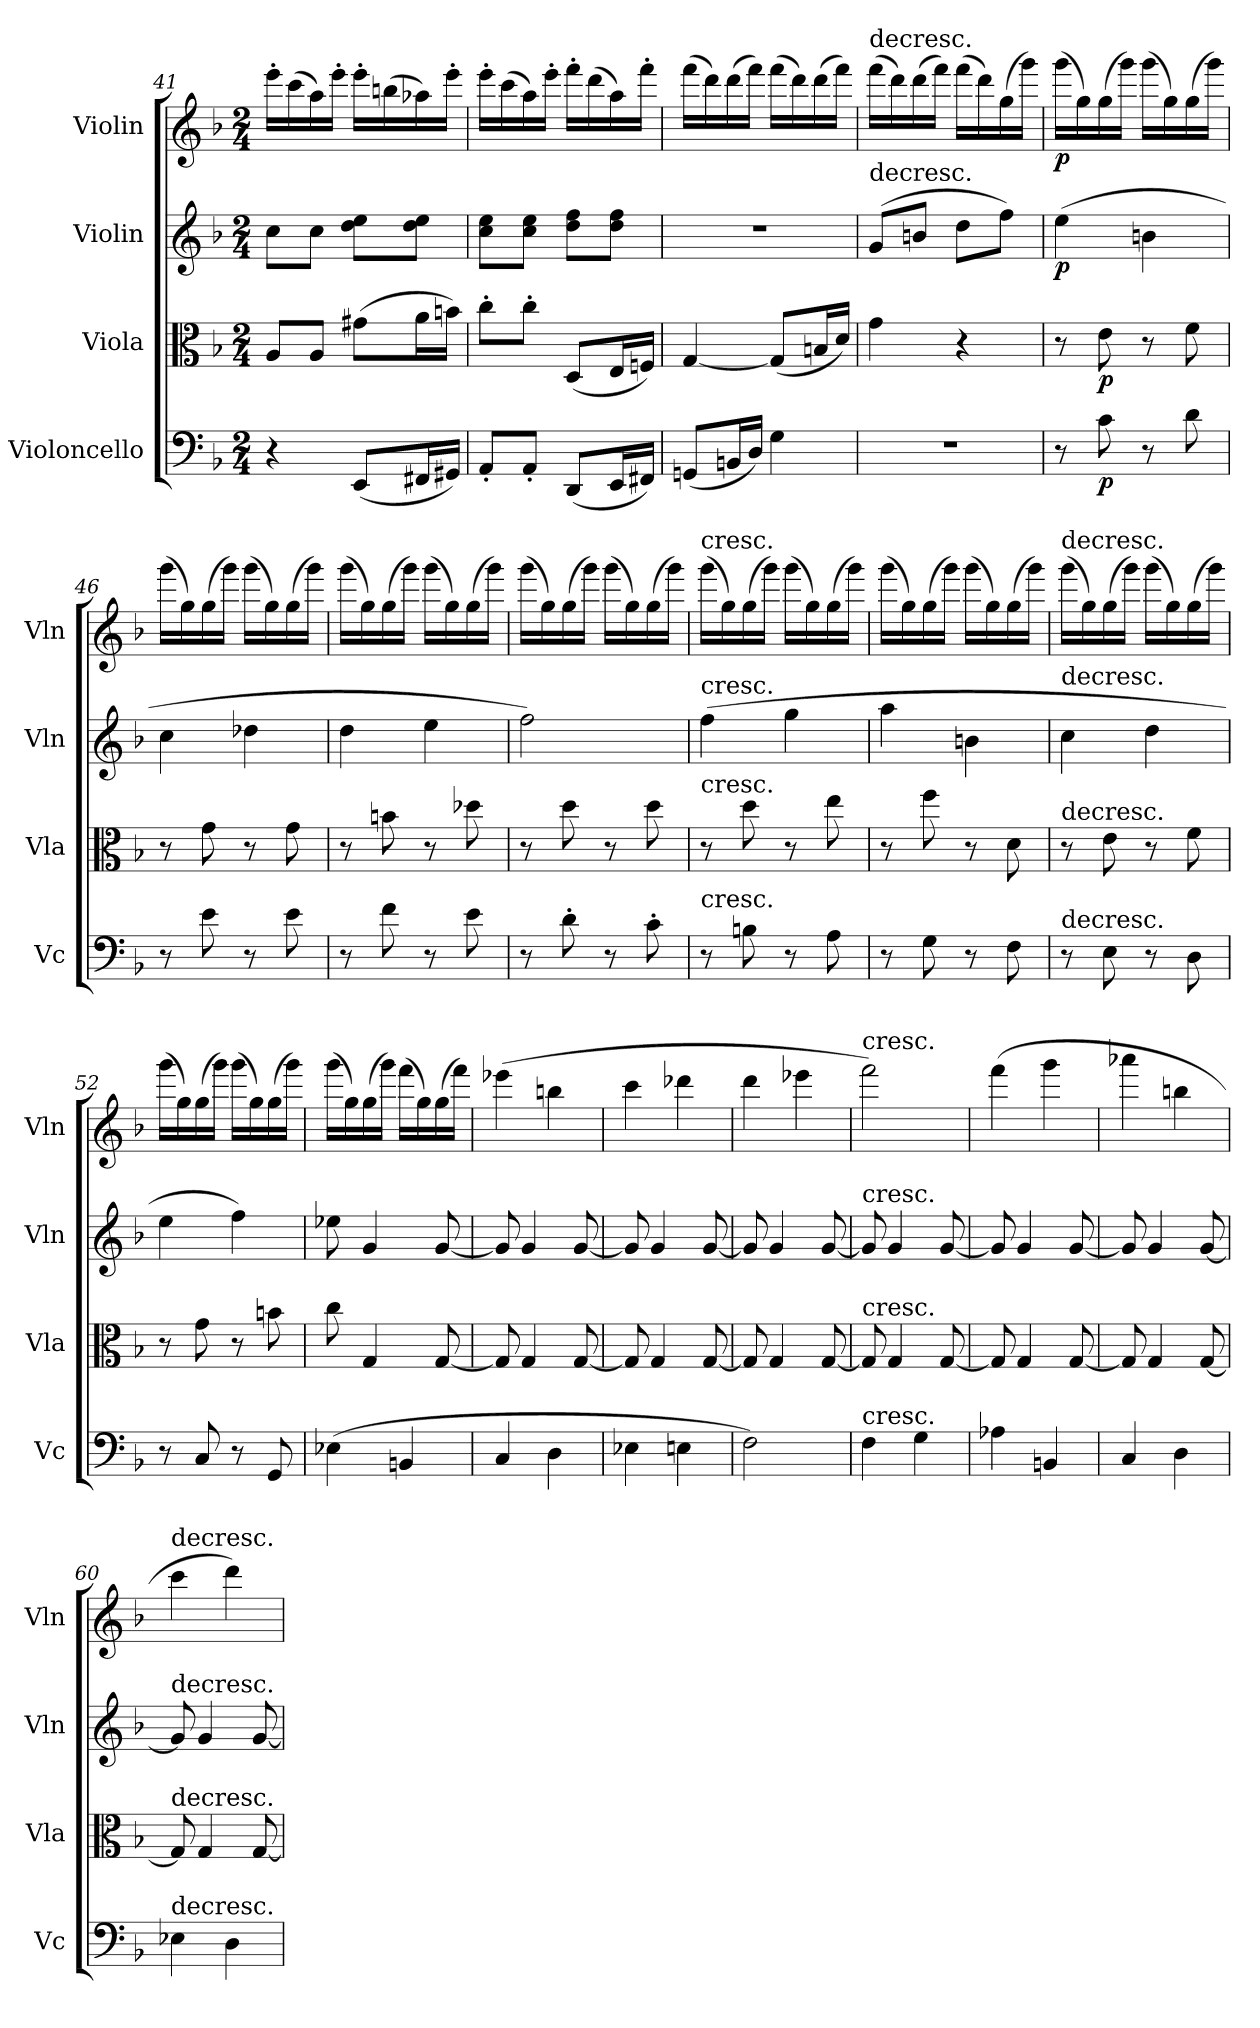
**kern	**dynam	**kern	**dynam	**kern	**dynam	**kern	**dynam
*part4	*part4	*part3	*part3	*part2	*part2	*part1	*part1
*staff4	*staff4	*staff3	*staff3	*staff2	*staff2	*staff1	*staff1
*I"Violoncello	*	*I"Viola	*	*I"Violin	*	*I"Violin	*
*I'Vc	*	*I'Vla	*	*I'Vln	*	*I'Vln	*
*clefF4	*	*clefC3	*	*clefG2	*	*clefG2	*
*k[b-]	*	*k[b-]	*	*k[b-]	*	*k[b-]	*
*M2/4	*	*M2/4	*	*M2/4	*	*M2/4	*
=41	=41	=41	=41	=41	=41	=41	=41
4r	.	8A/L	.	8cc\L	.	16eee'\LL	.
.	.	.	.	.	.	(16ccc\	.
.	.	8A/J	.	8cc\J	.	16aa\)	.
.	.	.	.	.	.	16eee'\JJ	.
(8EE/L	.	(8g#X\L	.	8dd\ 8ee\L	.	16eee'\LL	.
.	.	.	.	.	.	(16bbn\	.
16FF#X/L	.	16a\L	.	8dd\ 8ee\J	.	16aa-X\)	.
16GG#X/JJ)	.	16bn\JJ)	.	.	.	16eee'\JJ	.
=42	=42	=42	=42	=42	=42	=42	=42
8AA'/L	.	8cc'\L	.	8cc\ 8ee\L	.	16eee'\LL	.
.	.	.	.	.	.	(16ccc\	.
8AA'/J	.	8cc'\J	.	8cc\ 8ee\J	.	16aa\)	.
.	.	.	.	.	.	16eee'\JJ	.
(8DD/L	.	(8D/L	.	8dd\ 8ff\L	.	16fff'\LL	.
.	.	.	.	.	.	(16ddd\	.
16EE/L	.	16E/L	.	8dd\ 8ff\J	.	16aa\)	.
16FF#X/JJ)	.	16Fn/JJ)	.	.	.	16fff'\JJ	.
=43	=43	=43	=43	=43	=43	=43	=43
(8GGn/L	.	[4G/	.	2r	.	(16fff\LL	.
.	.	.	.	.	.	16ddd\)	.
16BBn/L	.	.	.	.	.	(16ddd\	.
16D/JJ)	.	.	.	.	.	16fff\JJ)	.
4G\	.	(8G/L]	.	.	.	(16fff\LL	.
.	.	.	.	.	.	16ddd\)	.
.	.	16Bn/L	.	.	.	(16ddd\	.
.	.	16d/JJ)	.	.	.	16fff\JJ)	.
=44	=44	=44	=44	=44	=44	=44	=44
!	!	!	!	!	!	!LO:TX:t=decresc.	!
!	!	!	!	!LO:TX:t=decresc.	!	!	!
2r	.	4g\	.	(8g/L	.	(16fff\LL	.
.	.	.	.	.	.	16ddd\)	.
.	.	.	.	8bn/J	.	(16ddd\	.
.	.	.	.	.	.	16fff\JJ)	.
.	.	4r	.	8dd\L	.	(16fff\LL	.
.	.	.	.	.	.	16ddd\)	.
.	.	.	.	8ff\J)	.	(16gg\	.
.	.	.	.	.	.	16ggg\JJ)	.
=45	=45	=45	=45	=45	=45	=45	=45
8r	.	8r	.	(4ee\	p	(16ggg\LL	p
.	.	.	.	.	.	16gg\)	.
8c\	p	8e\	p	.	.	(16gg\	.
.	.	.	.	.	.	16ggg\JJ)	.
8r	.	8r	.	4bn\	.	(16ggg\LL	.
.	.	.	.	.	.	16gg\)	.
8d\	.	8f\	.	.	.	(16gg\	.
.	.	.	.	.	.	16ggg\JJ)	.
=46	=46	=46	=46	=46	=46	=46	=46
8r	.	8r	.	4cc\	.	(16ggg\LL	.
.	.	.	.	.	.	16gg\)	.
8e\	.	8g\	.	.	.	(16gg\	.
.	.	.	.	.	.	16ggg\JJ)	.
8r	.	8r	.	4dd-X\	.	(16ggg\LL	.
.	.	.	.	.	.	16gg\)	.
8e\	.	8g\	.	.	.	(16gg\	.
.	.	.	.	.	.	16ggg\JJ)	.
=47	=47	=47	=47	=47	=47	=47	=47
8r	.	8r	.	4dd\	.	(16ggg\LL	.
.	.	.	.	.	.	16gg\)	.
8f\	.	8bn\	.	.	.	(16gg\	.
.	.	.	.	.	.	16ggg\JJ)	.
8r	.	8r	.	4ee\	.	(16ggg\LL	.
.	.	.	.	.	.	16gg\)	.
8e\	.	8dd-X\	.	.	.	(16gg\	.
.	.	.	.	.	.	16ggg\JJ)	.
=48	=48	=48	=48	=48	=48	=48	=48
8r	.	8r	.	2ff\)	.	(16ggg\LL	.
.	.	.	.	.	.	16gg\)	.
8d'\	.	8dd\	.	.	.	(16gg\	.
.	.	.	.	.	.	16ggg\JJ)	.
8r	.	8r	.	.	.	(16ggg\LL	.
.	.	.	.	.	.	16gg\)	.
8c'\	.	8dd\	.	.	.	(16gg\	.
.	.	.	.	.	.	16ggg\JJ)	.
=49	=49	=49	=49	=49	=49	=49	=49
!	!	!	!	!	!	!LO:TX:t=cresc.	!
!	!	!	!	!LO:TX:t=cresc.	!	!	!
!	!	!LO:TX:t=cresc.	!	!	!	!	!
!LO:TX:t=cresc.	!	!	!	!	!	!	!
8r	.	8r	.	(4ff\	.	(16ggg\LL	.
.	.	.	.	.	.	16gg\)	.
8Bn\	.	8dd\	.	.	.	(16gg\	.
.	.	.	.	.	.	16ggg\JJ)	.
8r	.	8r	.	4gg\	.	(16ggg\LL	.
.	.	.	.	.	.	16gg\)	.
8A\	.	8ee\	.	.	.	(16gg\	.
.	.	.	.	.	.	16ggg\JJ)	.
=50	=50	=50	=50	=50	=50	=50	=50
8r	.	8r	.	4aa\	.	(16ggg\LL	.
.	.	.	.	.	.	16gg\)	.
8G\	.	8ff\	.	.	.	(16gg\	.
.	.	.	.	.	.	16ggg\JJ)	.
8r	.	8r	.	4bn\	.	(16ggg\LL	.
.	.	.	.	.	.	16gg\)	.
8F\	.	8d\	.	.	.	(16gg\	.
.	.	.	.	.	.	16ggg\JJ)	.
=51	=51	=51	=51	=51	=51	=51	=51
!	!	!	!	!	!	!LO:TX:t=decresc.	!
!	!	!	!	!LO:TX:t=decresc.	!	!	!
!	!	!LO:TX:t=decresc.	!	!	!	!	!
!LO:TX:t=decresc.	!	!	!	!	!	!	!
8r	.	8r	.	4cc\	.	(16ggg\LL	.
.	.	.	.	.	.	16gg\)	.
8E\	.	8e\	.	.	.	(16gg\	.
.	.	.	.	.	.	16ggg\JJ)	.
8r	.	8r	.	4dd\	.	(16ggg\LL	.
.	.	.	.	.	.	16gg\)	.
8D\	.	8f\	.	.	.	(16gg\	.
.	.	.	.	.	.	16ggg\JJ)	.
=52	=52	=52	=52	=52	=52	=52	=52
8r	.	8r	.	4ee\	.	(16ggg\LL	.
.	.	.	.	.	.	16gg\)	.
8C/	.	8g\	.	.	.	(16gg\	.
.	.	.	.	.	.	16ggg\JJ)	.
8r	.	8r	.	4ff\)	.	(16ggg\LL	.
.	.	.	.	.	.	16gg\)	.
8GG/	.	8bn\	.	.	.	(16gg\	.
.	.	.	.	.	.	16ggg\JJ)	.
=53	=53	=53	=53	=53	=53	=53	=53
(4E-X\	.	8cc\	.	8ee-X\	.	(16ggg\LL	.
.	.	.	.	.	.	16gg\)	.
.	.	4G/	.	4g/	.	(16gg\	.
.	.	.	.	.	.	16ggg\JJ)	.
4BBn/	.	.	.	.	.	(16fff\LL	.
.	.	.	.	.	.	16gg\)	.
.	.	[8G/	.	[8g/	.	(16gg\	.
.	.	.	.	.	.	16fff\JJ)	.
=54	=54	=54	=54	=54	=54	=54	=54
4C/	.	8G/]	.	8g/]	.	(4eee-X\	.
.	.	4G/	.	4g/	.	.	.
4D\	.	.	.	.	.	4bbn\	.
.	.	[8G/	.	[8g/	.	.	.
=55	=55	=55	=55	=55	=55	=55	=55
4E-X\	.	8G/]	.	8g/]	.	4ccc\	.
.	.	4G/	.	4g/	.	.	.
4En\	.	.	.	.	.	4ddd-X\	.
.	.	[8G/	.	[8g/	.	.	.
=56	=56	=56	=56	=56	=56	=56	=56
2F\)	.	8G/]	.	8g/]	.	4ddd\	.
.	.	4G/	.	4g/	.	.	.
.	.	.	.	.	.	4eee-X\	.
.	.	[8G/	.	[8g/	.	.	.
=57	=57	=57	=57	=57	=57	=57	=57
!	!	!	!	!	!	!LO:TX:t=cresc.	!
!	!	!	!	!LO:TX:t=cresc.	!	!	!
!	!	!LO:TX:t=cresc.	!	!	!	!	!
!LO:TX:t=cresc.	!	!	!	!	!	!	!
4F\	.	8G/]	.	8g/]	.	2fff\)	.
.	.	4G/	.	4g/	.	.	.
4G\	.	.	.	.	.	.	.
.	.	[8G/	.	[8g/	.	.	.
=58	=58	=58	=58	=58	=58	=58	=58
4A-X\	.	8G/]	.	8g/]	.	(4fff\	.
.	.	4G/	.	4g/	.	.	.
4BBn/	.	.	.	.	.	4ggg\	.
.	.	[8G/	.	[8g/	.	.	.
=59	=59	=59	=59	=59	=59	=59	=59
4C/	.	8G/]	.	8g/]	.	4aaa-X\	.
.	.	4G/	.	4g/	.	.	.
4D\	.	.	.	.	.	4bbn\	.
.	.	[8G/	.	[8g/	.	.	.
=60	=60	=60	=60	=60	=60	=60	=60
!	!	!	!	!	!	!LO:TX:t=decresc.	!
!	!	!	!	!LO:TX:t=decresc.	!	!	!
!	!	!LO:TX:t=decresc.	!	!	!	!	!
!LO:TX:t=decresc.	!	!	!	!	!	!	!
4E-X\	.	8G/]	.	8g/]	.	4ccc\	.
.	.	4G/	.	4g/	.	.	.
4D\	.	.	.	.	.	4ddd\)	.
.	.	[8G/	.	[8g/	.	.	.
=	=	=	=	=	=	=	=
*-	*-	*-	*-	*-	*-	*-	*-
